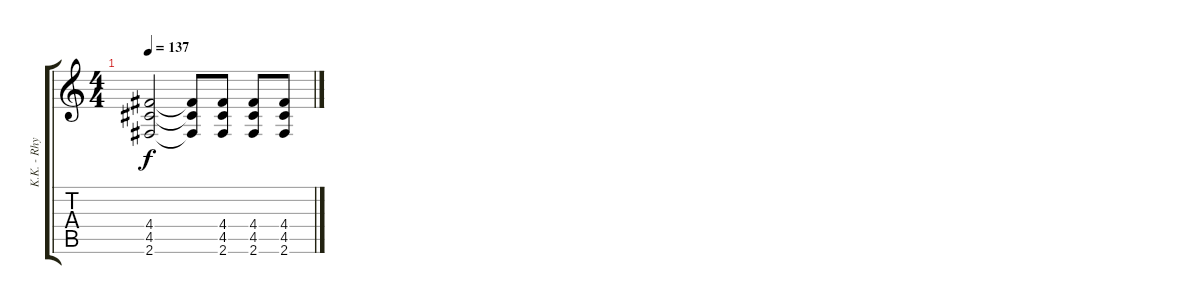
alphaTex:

\track ("K.K. - Rhythm" "K.K. - Rhy") {instrument distortionguitar}
\staff {score tabs}
\tuning (E4 B3 G3 D3 A2 E2) {hide}
\ts (4 4)
\tempo 137
\clef g2
\ks c
(4.4{t} 4.5{t} 2.6{t}).2{dy f} (4.4{t} 4.5{t} 2.6{t}).8 (4.4 4.5 2.6).8 (4.4 4.5 2.6).8 (4.4 4.5 2.6).8
